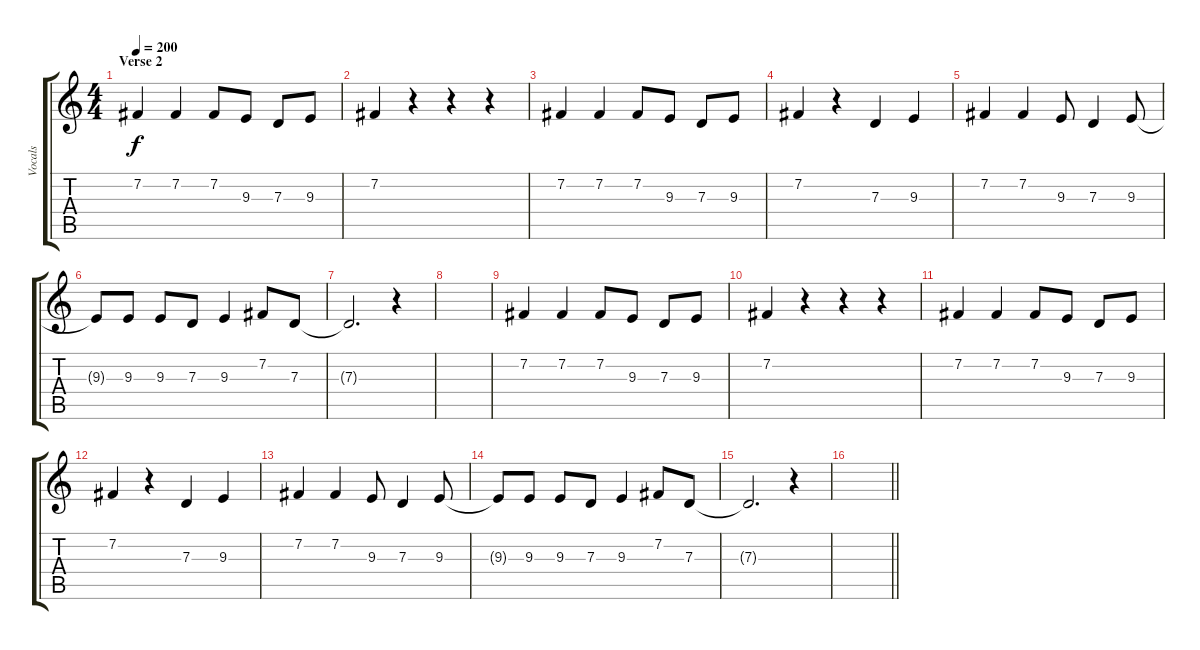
\track ("Vocals" "Vocals") {instrument altosax}
\staff {score tabs}
\tuning (E4 B3 G3 D3 A2 E2) {hide}
\ts (4 4)
\section ("" "Verse 2")
\tempo 200
\clef g2
\ks c
7.2.4{dy f} 7.2.4 7.2.8 9.3.8 7.3.8 9.3.8 |
7.2.4 r.4 r.4 r.4 |
7.2.4 7.2.4 7.2.8 9.3.8 7.3.8 9.3.8 |
7.2.4 r.4 7.3.4 9.3.4 |
7.2.4 7.2.4 9.3.8 7.3.4 9.3.8 |
9.3{t}.8 9.3.8 9.3.8 7.3.8 9.3.4 7.2.8 7.3.8 |
7.3{t}.2{d} r.4 |
|
7.2.4 7.2.4 7.2.8 9.3.8 7.3.8 9.3.8 |
7.2.4 r.4 r.4 r.4 |
7.2.4 7.2.4 7.2.8 9.3.8 7.3.8 9.3.8 |
7.2.4 r.4 7.3.4 9.3.4 |
7.2.4 7.2.4 9.3.8 7.3.4 9.3.8 |
9.3{t}.8 9.3.8 9.3.8 7.3.8 9.3.4 7.2.8 7.3.8 |
7.3{t}.2{d} r.4 |
\barLineRight lightlight
